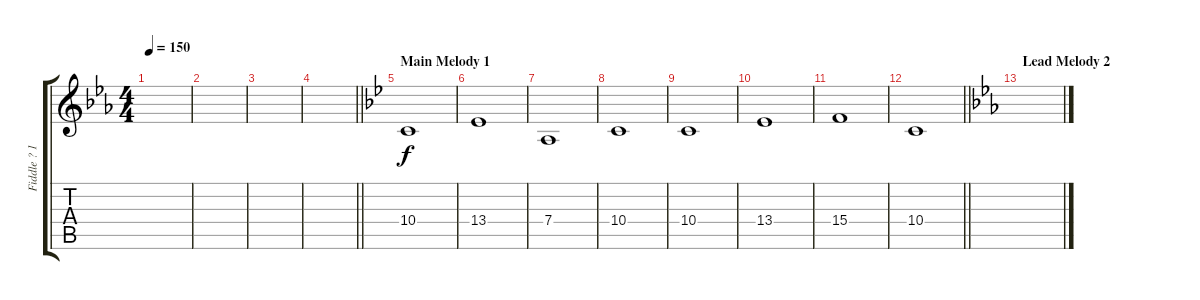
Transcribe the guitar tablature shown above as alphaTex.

\track ("Fiddle ? 1" "Fiddle ? 1") {instrument violin}
\staff {score tabs}
\tuning (E4 B3 G3 D3 A2 E2) {hide}
\ts (4 4)
\tempo 150
\clef g2
\ks cminor
|
|
|
\barLineRight lightlight
|
\section ("" "Main Melody 1")
\ks gminor
10.4.1 |
13.4.1 |
7.4.1 |
10.4.1 |
10.4.1 |
13.4.1 |
15.4.1 |
\barLineRight lightlight
10.4.1 |
\section ("" "Lead Melody 2")
\ks cminor
